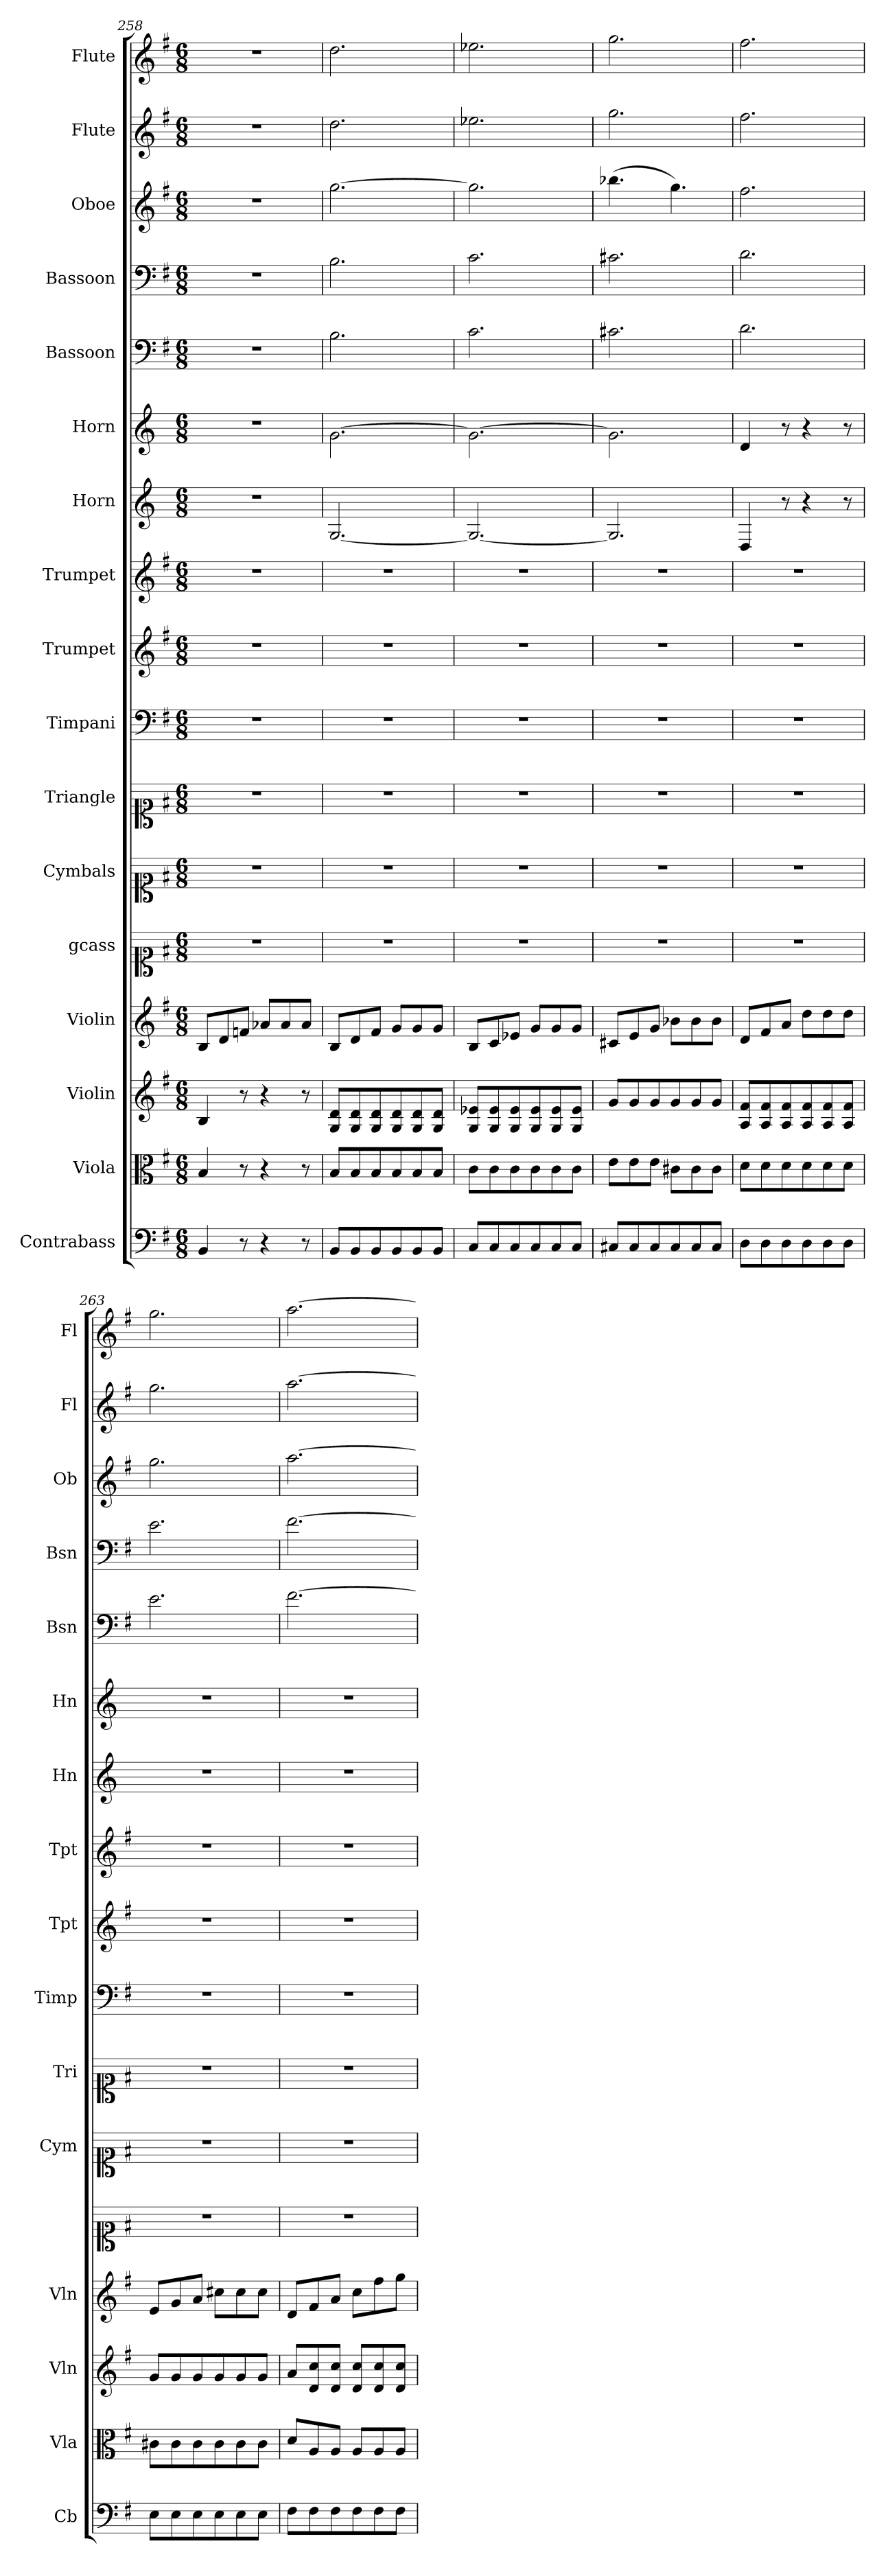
**kern	**kern	**kern	**kern	**kern	**kern	**kern	**kern	**kern	**kern	**kern	**kern	**kern	**kern	**kern	**kern	**kern
*part17	*part16	*part15	*part14	*part13	*part12	*part11	*part10	*part9	*part8	*part7	*part6	*part5	*part4	*part3	*part2	*part1
*staff17	*staff16	*staff15	*staff14	*staff13	*staff12	*staff11	*staff10	*staff9	*staff8	*staff7	*staff6	*staff5	*staff4	*staff3	*staff2	*staff1
*I"Contrabass	*I"Viola	*I"Violin	*I"Violin	*I"gcass	*I"Cymbals	*I"Triangle	*I"Timpani	*I"Trumpet	*I"Trumpet	*I"Horn	*I"Horn	*I"Bassoon	*I"Bassoon	*I"Oboe	*I"Flute	*I"Flute
*I'Cb	*I'Vla	*I'Vln	*I'Vln	*	*I'Cym	*I'Tri	*I'Timp	*I'Tpt	*I'Tpt	*I'Hn	*I'Hn	*I'Bsn	*I'Bsn	*I'Ob	*I'Fl	*I'Fl
*clefF4	*clefC3	*clefG2	*clefG2	*clefC1	*clefC1	*clefC1	*clefF4	*clefG2	*clefG2	*clefG2	*clefG2	*clefF4	*clefF4	*clefG2	*clefG2	*clefG2
*k[f#]	*k[f#]	*k[f#]	*k[f#]	*k[f#]	*k[f#]	*k[f#]	*k[f#]	*k[f#]	*k[f#]	*k[]	*k[]	*k[f#]	*k[f#]	*k[f#]	*k[f#]	*k[f#]
*M6/8	*M6/8	*M6/8	*M6/8	*M6/8	*M6/8	*M6/8	*M6/8	*M6/8	*M6/8	*M6/8	*M6/8	*M6/8	*M6/8	*M6/8	*M6/8	*M6/8
=258	=258	=258	=258	=258	=258	=258	=258	=258	=258	=258	=258	=258	=258	=258	=258	=258
4BB/	4B/	4B/	8B/L	2.r	2.r	2.r	2.r	2.r	2.r	2.r	2.r	2.r	2.r	2.r	2.r	2.r
.	.	.	8d/	.	.	.	.	.	.	.	.	.	.	.	.	.
8r	8r	8r	8fn/J	.	.	.	.	.	.	.	.	.	.	.	.	.
4r	4r	4r	8a-X/L	.	.	.	.	.	.	.	.	.	.	.	.	.
.	.	.	8a-/	.	.	.	.	.	.	.	.	.	.	.	.	.
8r	8r	8r	8a-/J	.	.	.	.	.	.	.	.	.	.	.	.	.
=259	=259	=259	=259	=259	=259	=259	=259	=259	=259	=259	=259	=259	=259	=259	=259	=259
8BB/L	8B/L	8G/ 8d/L	8B/L	2.r	2.r	2.r	2.r	2.r	2.r	[2.G/	[2.g\	2.B\	2.B\	[2.gg\	2.dd\	2.dd\
8BB/	8B/	8G/ 8d/	8d/	.	.	.	.	.	.	.	.	.	.	.	.	.
8BB/	8B/	8G/ 8d/	8f#/J	.	.	.	.	.	.	.	.	.	.	.	.	.
8BB/	8B/	8G/ 8d/	8g/L	.	.	.	.	.	.	.	.	.	.	.	.	.
8BB/	8B/	8G/ 8d/	8g/	.	.	.	.	.	.	.	.	.	.	.	.	.
8BB/J	8B/J	8G/ 8d/J	8g/J	.	.	.	.	.	.	.	.	.	.	.	.	.
=260	=260	=260	=260	=260	=260	=260	=260	=260	=260	=260	=260	=260	=260	=260	=260	=260
8C/L	8c\L	8G/ 8e-X/L	8B/L	2.r	2.r	2.r	2.r	2.r	2.r	2.G/_	2.g\_	2.c\	2.c\	2.gg\]	2.ee-X\	2.ee-X\
8C/	8c\	8G/ 8e-/	8c/	.	.	.	.	.	.	.	.	.	.	.	.	.
8C/	8c\	8G/ 8e-/	8e-X/J	.	.	.	.	.	.	.	.	.	.	.	.	.
8C/	8c\	8G/ 8e-/	8g/L	.	.	.	.	.	.	.	.	.	.	.	.	.
8C/	8c\	8G/ 8e-/	8g/	.	.	.	.	.	.	.	.	.	.	.	.	.
8C/J	8c\J	8G/ 8e-/J	8g/J	.	.	.	.	.	.	.	.	.	.	.	.	.
=261	=261	=261	=261	=261	=261	=261	=261	=261	=261	=261	=261	=261	=261	=261	=261	=261
8C#X/L	8e\L	8g/L	8c#X/L	2.r	2.r	2.r	2.r	2.r	2.r	2.G/]	2.g\]	2.c#X\	2.c#X\	(4.bb-X\	2.gg\	2.gg\
8C#/	8e\	8g/	8e/	.	.	.	.	.	.	.	.	.	.	.	.	.
8C#/	8e\J	8g/	8g/J	.	.	.	.	.	.	.	.	.	.	.	.	.
8C#/	8c#X\L	8g/	8b-X\L	.	.	.	.	.	.	.	.	.	.	4.gg\)	.	.
8C#/	8c#\	8g/	8b-\	.	.	.	.	.	.	.	.	.	.	.	.	.
8C#/J	8c#\J	8g/J	8b-\J	.	.	.	.	.	.	.	.	.	.	.	.	.
=262	=262	=262	=262	=262	=262	=262	=262	=262	=262	=262	=262	=262	=262	=262	=262	=262
8D\L	8d\L	8A/ 8f#/L	8d/L	2.r	2.r	2.r	2.r	2.r	2.r	4D/	4d/	2.d\	2.d\	2.ff#\	2.ff#\	2.ff#\
8D\	8d\	8A/ 8f#/	8f#/	.	.	.	.	.	.	.	.	.	.	.	.	.
8D\	8d\	8A/ 8f#/	8a/J	.	.	.	.	.	.	8r	8r	.	.	.	.	.
8D\	8d\	8A/ 8f#/	8dd\L	.	.	.	.	.	.	4r	4r	.	.	.	.	.
8D\	8d\	8A/ 8f#/	8dd\	.	.	.	.	.	.	.	.	.	.	.	.	.
8D\J	8d\J	8A/ 8f#/J	8dd\J	.	.	.	.	.	.	8r	8r	.	.	.	.	.
=263	=263	=263	=263	=263	=263	=263	=263	=263	=263	=263	=263	=263	=263	=263	=263	=263
8E\L	8c#X\L	8g/L	8e/L	2.r	2.r	2.r	2.r	2.r	2.r	2.r	2.r	2.e\	2.e\	2.gg\	2.gg\	2.gg\
8E\	8c#\	8g/	8g/	.	.	.	.	.	.	.	.	.	.	.	.	.
8E\	8c#\	8g/	8a/J	.	.	.	.	.	.	.	.	.	.	.	.	.
8E\	8c#\	8g/	8cc#X\L	.	.	.	.	.	.	.	.	.	.	.	.	.
8E\	8c#\	8g/	8cc#\	.	.	.	.	.	.	.	.	.	.	.	.	.
8E\J	8c#\J	8g/J	8cc#\J	.	.	.	.	.	.	.	.	.	.	.	.	.
=264	=264	=264	=264	=264	=264	=264	=264	=264	=264	=264	=264	=264	=264	=264	=264	=264
8F#\L	8d/L	8a/L	8d/L	2.r	2.r	2.r	2.r	2.r	2.r	2.r	2.r	[2.f#\	[2.f#\	[2.aa\	[2.aa\	[2.aa\
8F#\	8A/	8d/ 8cc/	8f#/	.	.	.	.	.	.	.	.	.	.	.	.	.
8F#\	8A/J	8d/ 8cc/J	8a/J	.	.	.	.	.	.	.	.	.	.	.	.	.
8F#\	8A/L	8d/ 8cc/L	8cc\L	.	.	.	.	.	.	.	.	.	.	.	.	.
8F#\	8A/	8d/ 8cc/	8ff#\	.	.	.	.	.	.	.	.	.	.	.	.	.
8F#\J	8A/J	8d/ 8cc/J	8gg\J	.	.	.	.	.	.	.	.	.	.	.	.	.
=	=	=	=	=	=	=	=	=	=	=	=	=	=	=	=	=
*-	*-	*-	*-	*-	*-	*-	*-	*-	*-	*-	*-	*-	*-	*-	*-	*-
